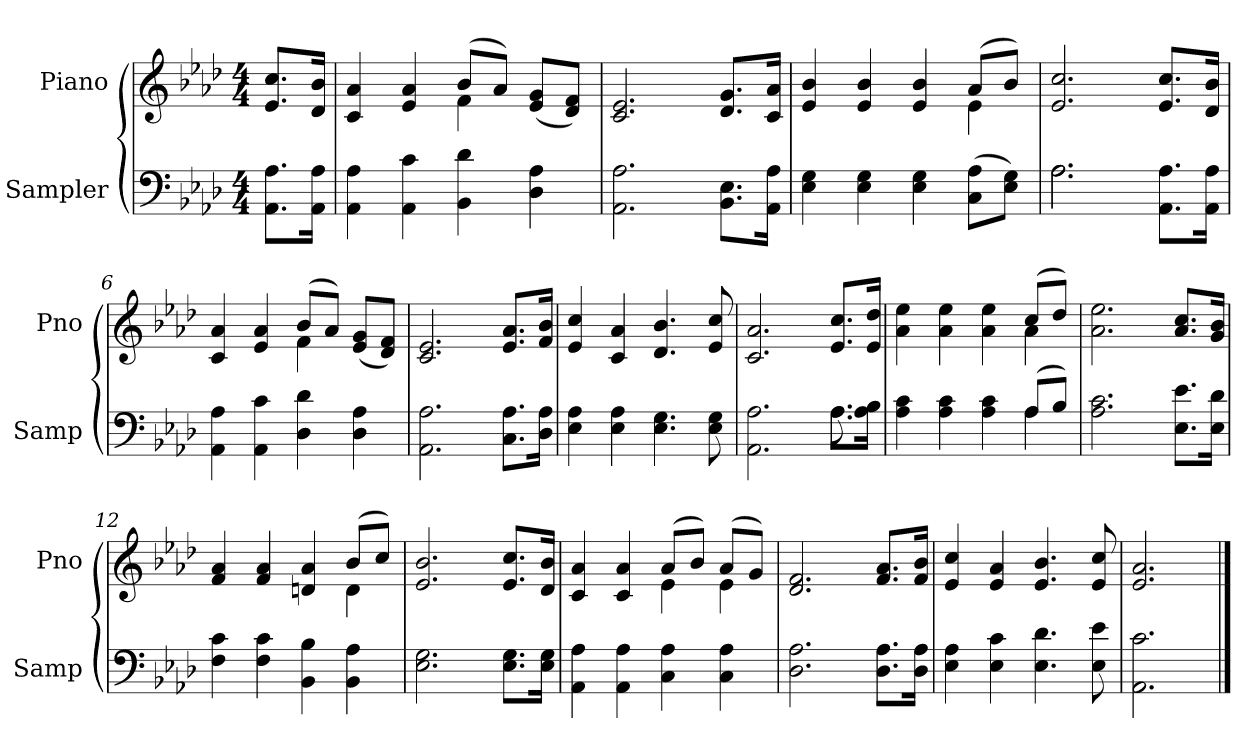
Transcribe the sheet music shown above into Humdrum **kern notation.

**kern	**kern
*part2	*part1
*staff2	*staff1
*I"Sampler	*I"Piano
*I'Samp	*I'Pno
*clefF4	*clefG2
*k[b-e-a-d-]	*k[b-e-a-d-]
*A-:	*A-:
*M4/4	*M4/4
=1	=1
8.AA-\ 8.A-\L	8.e-/ 8.cc/L
16AA-\ 16A-\Jk	16d-/ 16b-/Jk
=2	=2
*	*^
4AA- 4A-	4c 4a-	2ryy
4AA- 4c	4e- 4a-	.
4BB- 4d-	(8b-/L	4f
.	8a-/J)	.
4D- 4A-	(8e-/ 8g/L	4ryy
.	8d-/ 8f/J)	.
*	*v	*v
=3	=3
2.AA- 2.A-	2.c 2.e-
8.BB-\ 8.E-\L	8.d-/ 8.g/L
16AA-\ 16A-\Jk	16c/ 16a-/Jk
=4	=4
*	*^
4E- 4G	4e- 4b-	2.ryy
4E- 4G	4e- 4b-	.
4E- 4G	4e- 4b-	.
(8C\ 8A-\L	(8a-/L	4e-
8E-\ 8G\J)	8b-/J)	.
*	*v	*v
=5	=5
*^	*
2.A-\	2.A-	2.e- 2.cc
8.AA-\ 8.A-\L	4ryy	8.e-/ 8.cc/L
16AA-\ 16A-\Jk	.	16d-/ 16b-/Jk
*v	*v	*
=6	=6
*	*^
4AA- 4A-	4c 4a-	2ryy
4AA- 4c	4e- 4a-	.
4D- 4d-	(8b-/L	4f
.	8a-/J)	.
4D- 4A-	(8e-/ 8g/L	4ryy
.	8d-/ 8f/J)	.
*	*v	*v
=7	=7
2.AA- 2.A-	2.c 2.e-
8.C\ 8.A-\L	8.e-/ 8.a-/L
16D-\ 16A-\Jk	16f/ 16b-/Jk
=8	=8
4E- 4A-	4e- 4cc
4E- 4A-	4c 4a-
4.E- 4.G	4.d- 4.b-
8E- 8G	8e- 8cc
=9	=9
*^	*
2.AA- 2.A-	2.ryy	2.c 2.a-
8.A-\L	8.A-	8.e-/ 8.cc/L
16A-\ 16B-\Jk	16ryy	16e-/ 16dd-/Jk
=10	=10	=10
*	*	*^
4A- 4c	2.ryy	4a- 4ee-	2.ryy
4A- 4c	.	4a- 4ee-	.
4A- 4c	.	4a- 4ee-	.
(8A-/L	4A-	(8cc/L	4a-
8B-/J)	.	8dd-/J)	.
*v	*v	*	*
*	*v	*v
=11	=11
2.A- 2.c	2.a- 2.ee-
8.E-\ 8.e-\L	8.a-/ 8.cc/L
16E-\ 16d-\Jk	16g/ 16b-/Jk
=12	=12
*	*^
4F 4c	4f 4a-	2.ryy
4F 4c	4f 4a-	.
4BB- 4B-	4dn 4a-	.
4BB- 4A-	(8b-/L	4d
.	8cc/J)	.
*	*v	*v
=13	=13
2.E- 2.G	2.e- 2.b-
8.E-\ 8.G\L	8.e-/ 8.cc/L
16E-\ 16G\Jk	16d-/ 16b-/Jk
=14	=14
*	*^
4AA- 4A-	4c 4a-	2ryy
4AA- 4A-	4c 4a-	.
4C 4A-	(8a-/L	4e-
.	8b-/J)	.
4C 4A-	(8a-/L	4e-
.	8g/J)	.
*	*v	*v
=15	=15
2.D- 2.A-	2.d- 2.f
8.D-\ 8.A-\L	8.f/ 8.a-/L
16D-\ 16A-\Jk	16f/ 16b-/Jk
=16	=16
4E- 4A-	4e- 4cc
4E- 4c	4e- 4a-
4.E- 4.d-	4.e- 4.b-
8E- 8e-	8e- 8cc
=17	=17
2.AA- 2.c	2.e- 2.a-
==	==
*-	*-
